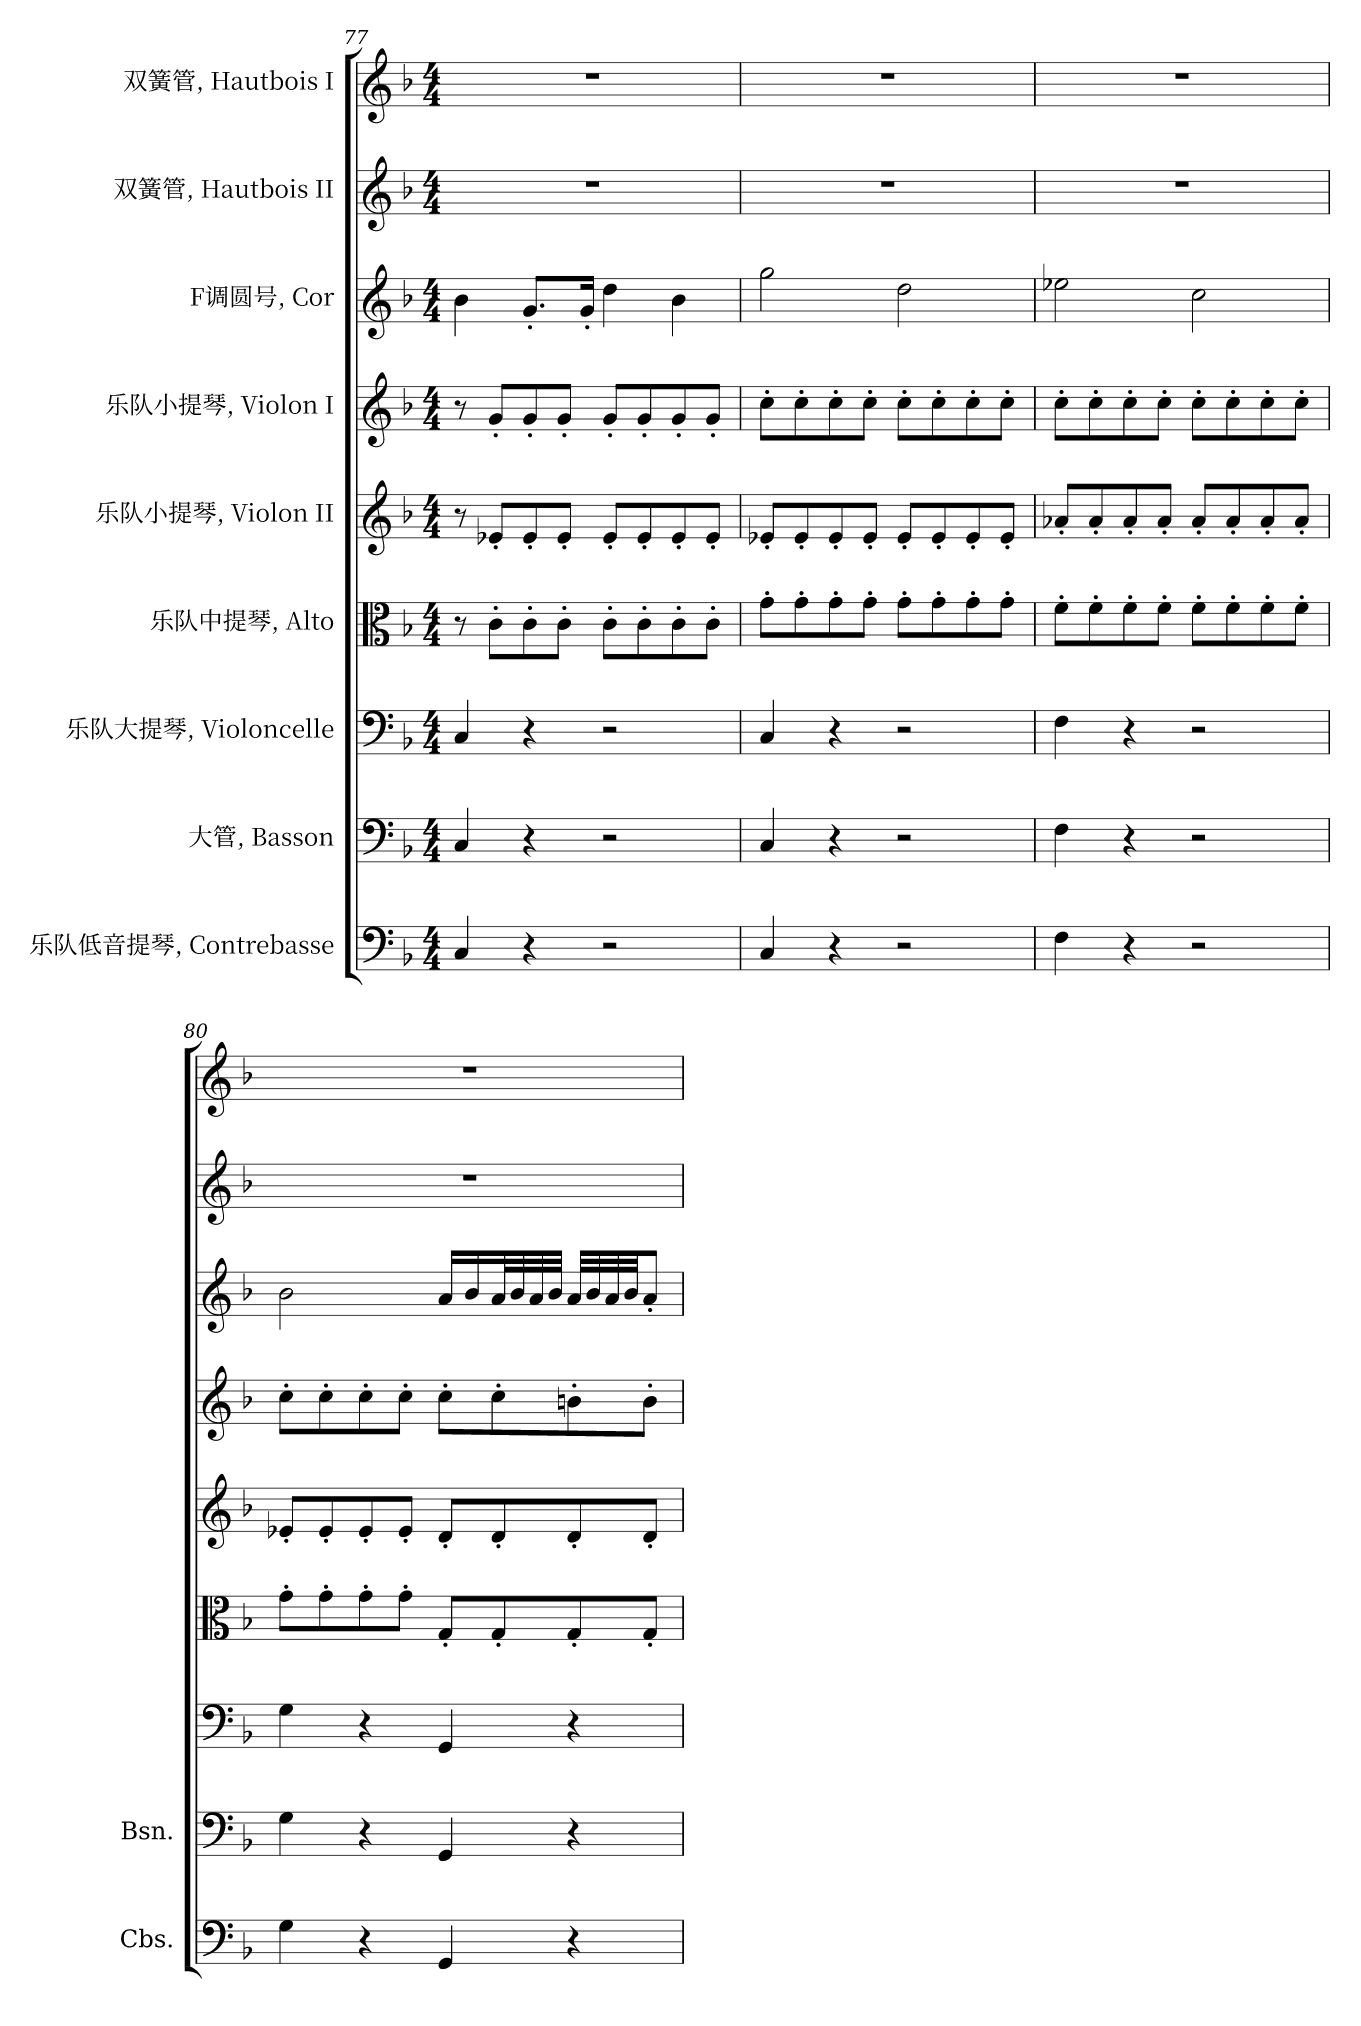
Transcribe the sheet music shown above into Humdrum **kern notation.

**kern	**kern	**kern	**kern	**kern	**kern	**kern	**kern	**kern
*part9	*part8	*part7	*part6	*part5	*part4	*part3	*part2	*part1
*staff9	*staff8	*staff7	*staff6	*staff5	*staff4	*staff3	*staff2	*staff1
*I"乐队低音提琴, Contrebasse	*I"大管, Basson	*I"乐队大提琴, Violoncelle	*I"乐队中提琴, Alto	*I"乐队小提琴, Violon II	*I"乐队小提琴, Violon I	*I"F调圆号, Cor	*I"双簧管, Hautbois II	*I"双簧管, Hautbois I
*I'Cbs.	*I'Bsn.	*	*	*	*	*	*	*
!!LO:PB:g=z
*clefF4	*clefF4	*clefF4	*clefC3	*clefG2	*clefG2	*clefG2	*clefG2	*clefG2
*ITrd7c12	*	*	*	*	*	*ITrd4c7	*	*
*k[b-]	*k[b-]	*k[b-]	*k[b-]	*k[b-]	*k[b-]	*k[b-e-]	*k[b-]	*k[b-]
*M4/4	*M4/4	*M4/4	*M4/4	*M4/4	*M4/4	*M4/4	*M4/4	*M4/4
=77	=77	=77	=77	=77	=77	=77	=77	=77
4CC/	4C/	4C/	8r	8r	8r	4e-\	1r	1r
.	.	.	8c'\L	8e-X'/L	8g'/L	.	.	.
4r	4r	4r	8c'\	8e-'/	8g'/	8.c'/L	.	.
.	.	.	8c'\J	8e-'/J	8g'/J	.	.	.
.	.	.	.	.	.	16c'/Jk	.	.
2r	2r	2r	8c'\L	8e-'/L	8g'/L	4g\	.	.
.	.	.	8c'\	8e-'/	8g'/	.	.	.
.	.	.	8c'\	8e-'/	8g'/	4e-\	.	.
.	.	.	8c'\J	8e-'/J	8g'/J	.	.	.
=78	=78	=78	=78	=78	=78	=78	=78	=78
4CC/	4C/	4C/	8g'\L	8e-X'/L	8cc'\L	2cc\	1r	1r
.	.	.	8g'\	8e-'/	8cc'\	.	.	.
4r	4r	4r	8g'\	8e-'/	8cc'\	.	.	.
.	.	.	8g'\J	8e-'/J	8cc'\J	.	.	.
2r	2r	2r	8g'\L	8e-'/L	8cc'\L	2g\	.	.
.	.	.	8g'\	8e-'/	8cc'\	.	.	.
.	.	.	8g'\	8e-'/	8cc'\	.	.	.
.	.	.	8g'\J	8e-'/J	8cc'\J	.	.	.
=79	=79	=79	=79	=79	=79	=79	=79	=79
4FF\	4F\	4F\	8f'\L	8a-X'/L	8cc'\L	2a-X\	1r	1r
.	.	.	8f'\	8a-'/	8cc'\	.	.	.
4r	4r	4r	8f'\	8a-'/	8cc'\	.	.	.
.	.	.	8f'\J	8a-'/J	8cc'\J	.	.	.
2r	2r	2r	8f'\L	8a-'/L	8cc'\L	2f\	.	.
.	.	.	8f'\	8a-'/	8cc'\	.	.	.
.	.	.	8f'\	8a-'/	8cc'\	.	.	.
.	.	.	8f'\J	8a-'/J	8cc'\J	.	.	.
=80	=80	=80	=80	=80	=80	=80	=80	=80
4GG\	4G\	4G\	8g'\L	8e-X'/L	8cc'\L	2e-\	1r	1r
.	.	.	8g'\	8e-'/	8cc'\	.	.	.
4r	4r	4r	8g'\	8e-'/	8cc'\	.	.	.
.	.	.	8g'\J	8e-'/J	8cc'\J	.	.	.
4GGG/	4GG/	4GG/	8G'/L	8d'/L	8cc'\L	16d/LL	.	.
.	.	.	.	.	.	16e-/	.	.
.	.	.	8G'/	8d'/	8cc'\	32d/L	.	.
.	.	.	.	.	.	32e-/	.	.
.	.	.	.	.	.	32d/	.	.
.	.	.	.	.	.	32e-/JJJ	.	.
4r	4r	4r	8G'/	8d'/	8bn'\	32d/LLL	.	.
.	.	.	.	.	.	32e-/	.	.
.	.	.	.	.	.	32d/	.	.
.	.	.	.	.	.	32e-/JJ	.	.
.	.	.	8G'/J	8d'/J	8b'\J	8d'/J	.	.
=	=	=	=	=	=	=	=	=
*-	*-	*-	*-	*-	*-	*-	*-	*-
